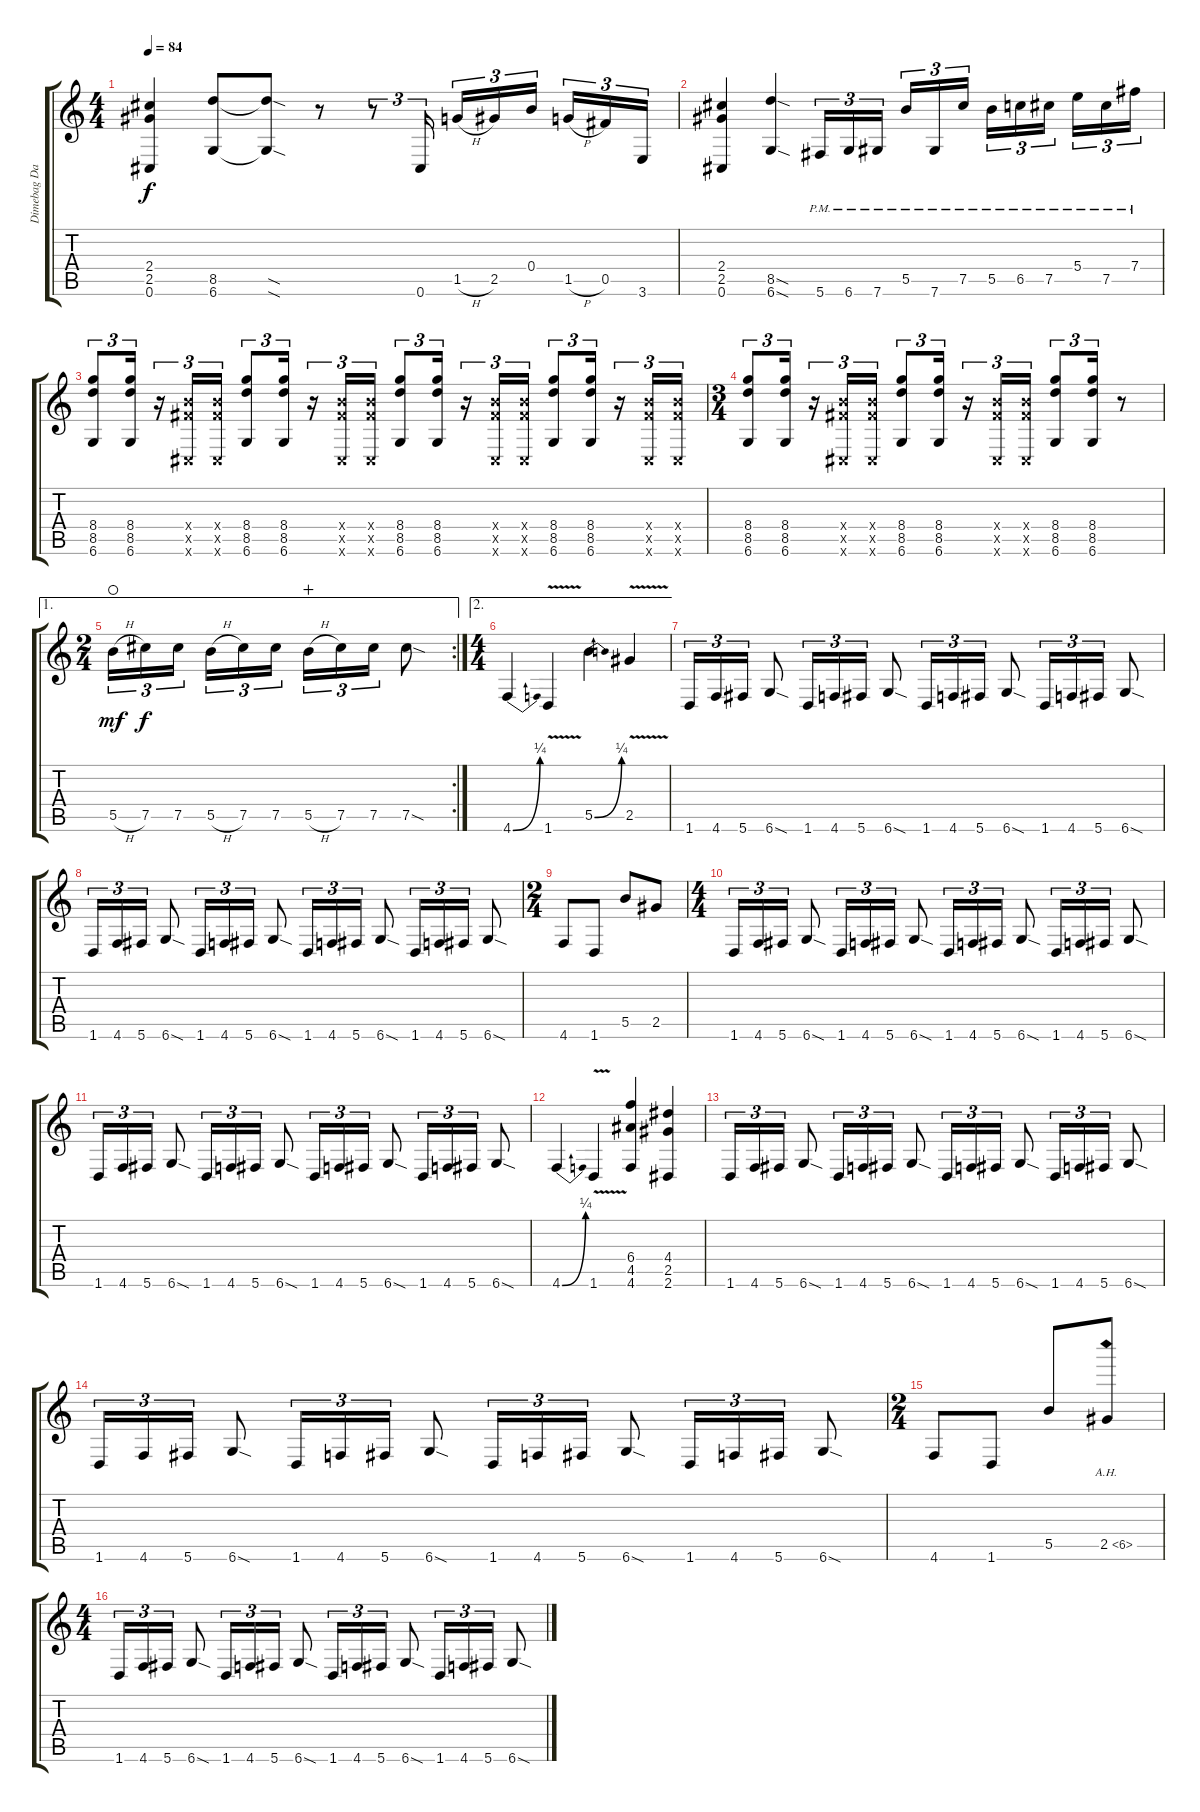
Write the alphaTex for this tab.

\track ("Dimebag Darrell" "Dimebag Da") {instrument distortionguitar}
\staff {score tabs}
\tuning (Db4 Ab2 E4 B3 Gb3 Db2) {hide}
\ts (4 4)
\tempo 84
\clef g2
\ks c
(2.4 2.5 0.6).4{dy f} (8.5 6.6).8 (8.5{sod t} 6.6{sod t}).8 r.8 r.8{tu (3 2)} 0.6.16{tu (3 2)} 1.5{h}.16{tu (3 2)} 2.5.16{tu (3 2)} 0.4.16{tu (3 2) beam splitsecondary} 1.5{h}.16{tu (3 2)} 0.5.16{tu (3 2)} 3.6.16{tu (3 2)} |
(2.4 2.5 0.6).4 (8.5{sod} 6.6{sod}).4 5.6{pm}.16{tu (3 2)} 6.6{pm}.16{tu (3 2)} 7.6{pm}.16{tu (3 2) beam splitsecondary} 5.5{pm}.16{tu (3 2)} 7.6{pm}.16{tu (3 2)} 7.5{pm}.16{tu (3 2)} 5.5{pm}.16{tu (3 2)} 6.5{pm}.16{tu (3 2)} 7.5{pm}.16{tu (3 2) beam splitsecondary} 5.4{pm}.16{tu (3 2)} 7.5{pm}.16{tu (3 2)} 7.4{pm}.16{tu (3 2)} |
(8.4 8.5 6.6).8{tu (3 2)} (8.4 8.5 6.6).16{tu (3 2)} r.16{tu (3 2)} (0.4{x} 0.5{x} 0.6{x}).16{tu (3 2)} (0.4{x} 0.5{x} 0.6{x}).16{tu (3 2)} (8.4 8.5 6.6).8{tu (3 2)} (8.4 8.5 6.6).16{tu (3 2)} r.16{tu (3 2)} (0.4{x} 0.5{x} 0.6{x}).16{tu (3 2)} (0.4{x} 0.5{x} 0.6{x}).16{tu (3 2)} (8.4 8.5 6.6).8{tu (3 2)} (8.4 8.5 6.6).16{tu (3 2)} r.16{tu (3 2)} (0.4{x} 0.5{x} 0.6{x}).16{tu (3 2)} (0.4{x} 0.5{x} 0.6{x}).16{tu (3 2)} (8.4 8.5 6.6).8{tu (3 2)} (8.4 8.5 6.6).16{tu (3 2)} r.16{tu (3 2)} (0.4{x} 0.5{x} 0.6{x}).16{tu (3 2)} (0.4{x} 0.5{x} 0.6{x}).16{tu (3 2)} |
\ts (3 4)
(8.4 8.5 6.6).8{tu (3 2)} (8.4 8.5 6.6).16{tu (3 2)} r.16{tu (3 2)} (0.4{x} 0.5{x} 0.6{x}).16{tu (3 2)} (0.4{x} 0.5{x} 0.6{x}).16{tu (3 2)} (8.4 8.5 6.6).8{tu (3 2)} (8.4 8.5 6.6).16{tu (3 2)} r.16{tu (3 2)} (0.4{x} 0.5{x} 0.6{x}).16{tu (3 2)} (0.4{x} 0.5{x} 0.6{x}).16{tu (3 2)} (8.4 8.5 6.6).8{tu (3 2)} (8.4 8.5 6.6).16{tu (3 2)} r.8 |
\ae 1
\rc 2
\ts (2 4)
5.5{h}.16{tu (3 2) dy mf waho} 7.5.16{tu (3 2) dy f} 7.5.16{tu (3 2) beam splitsecondary} 5.5{h}.16{tu (3 2)} 7.5.16{tu (3 2)} 7.5.16{tu (3 2)} 5.5{h}.16{tu (3 2) wahc} 7.5.16{tu (3 2)} 7.5.16{tu (3 2)} 7.5{sod}.8 |
\ae 2
\ts (4 4)
4.6{be (bend 0 0 60 1)}.4 1.6{v}.4 5.5{be (bend 0 0 60 1)}.4 2.5{v}.4 |
1.6.16{tu (3 2)} 4.6.16{tu (3 2)} 5.6.16{tu (3 2)} 6.6{sod}.8 1.6.16{tu (3 2)} 4.6.16{tu (3 2)} 5.6.16{tu (3 2)} 6.6{sod}.8 1.6.16{tu (3 2)} 4.6.16{tu (3 2)} 5.6.16{tu (3 2)} 6.6{sod}.8 1.6.16{tu (3 2)} 4.6.16{tu (3 2)} 5.6.16{tu (3 2)} 6.6{sod}.8 |
1.6.16{tu (3 2)} 4.6.16{tu (3 2)} 5.6.16{tu (3 2)} 6.6{sod}.8 1.6.16{tu (3 2)} 4.6.16{tu (3 2)} 5.6.16{tu (3 2)} 6.6{sod}.8 1.6.16{tu (3 2)} 4.6.16{tu (3 2)} 5.6.16{tu (3 2)} 6.6{sod}.8 1.6.16{tu (3 2)} 4.6.16{tu (3 2)} 5.6.16{tu (3 2)} 6.6{sod}.8 |
\ts (2 4)
4.6.8 1.6.8 5.5.8 2.5.8 |
\ts (4 4)
1.6.16{tu (3 2)} 4.6.16{tu (3 2)} 5.6.16{tu (3 2)} 6.6{sod}.8 1.6.16{tu (3 2)} 4.6.16{tu (3 2)} 5.6.16{tu (3 2)} 6.6{sod}.8 1.6.16{tu (3 2)} 4.6.16{tu (3 2)} 5.6.16{tu (3 2)} 6.6{sod}.8 1.6.16{tu (3 2)} 4.6.16{tu (3 2)} 5.6.16{tu (3 2)} 6.6{sod}.8 |
1.6.16{tu (3 2)} 4.6.16{tu (3 2)} 5.6.16{tu (3 2)} 6.6{sod}.8 1.6.16{tu (3 2)} 4.6.16{tu (3 2)} 5.6.16{tu (3 2)} 6.6{sod}.8 1.6.16{tu (3 2)} 4.6.16{tu (3 2)} 5.6.16{tu (3 2)} 6.6{sod}.8 1.6.16{tu (3 2)} 4.6.16{tu (3 2)} 5.6.16{tu (3 2)} 6.6{sod}.8 |
4.6{be (bend 0 0 60 1)}.4 1.6{v}.4 (6.4 4.5 4.6).4 (4.4 2.5 2.6).4 |
1.6.16{tu (3 2)} 4.6.16{tu (3 2)} 5.6.16{tu (3 2)} 6.6{sod}.8 1.6.16{tu (3 2)} 4.6.16{tu (3 2)} 5.6.16{tu (3 2)} 6.6{sod}.8 1.6.16{tu (3 2)} 4.6.16{tu (3 2)} 5.6.16{tu (3 2)} 6.6{sod}.8 1.6.16{tu (3 2)} 4.6.16{tu (3 2)} 5.6.16{tu (3 2)} 6.6{sod}.8 |
1.6.16{tu (3 2)} 4.6.16{tu (3 2)} 5.6.16{tu (3 2)} 6.6{sod}.8 1.6.16{tu (3 2)} 4.6.16{tu (3 2)} 5.6.16{tu (3 2)} 6.6{sod}.8 1.6.16{tu (3 2)} 4.6.16{tu (3 2)} 5.6.16{tu (3 2)} 6.6{sod}.8 1.6.16{tu (3 2)} 4.6.16{tu (3 2)} 5.6.16{tu (3 2)} 6.6{sod}.8 |
\ts (2 4)
4.6.8 1.6.8 5.5.8 2.5{ah 4}.8 |
\ts (4 4)
1.6.16{tu (3 2)} 4.6.16{tu (3 2)} 5.6.16{tu (3 2)} 6.6{sod}.8 1.6.16{tu (3 2)} 4.6.16{tu (3 2)} 5.6.16{tu (3 2)} 6.6{sod}.8 1.6.16{tu (3 2)} 4.6.16{tu (3 2)} 5.6.16{tu (3 2)} 6.6{sod}.8 1.6.16{tu (3 2)} 4.6.16{tu (3 2)} 5.6.16{tu (3 2)} 6.6{sod}.8
